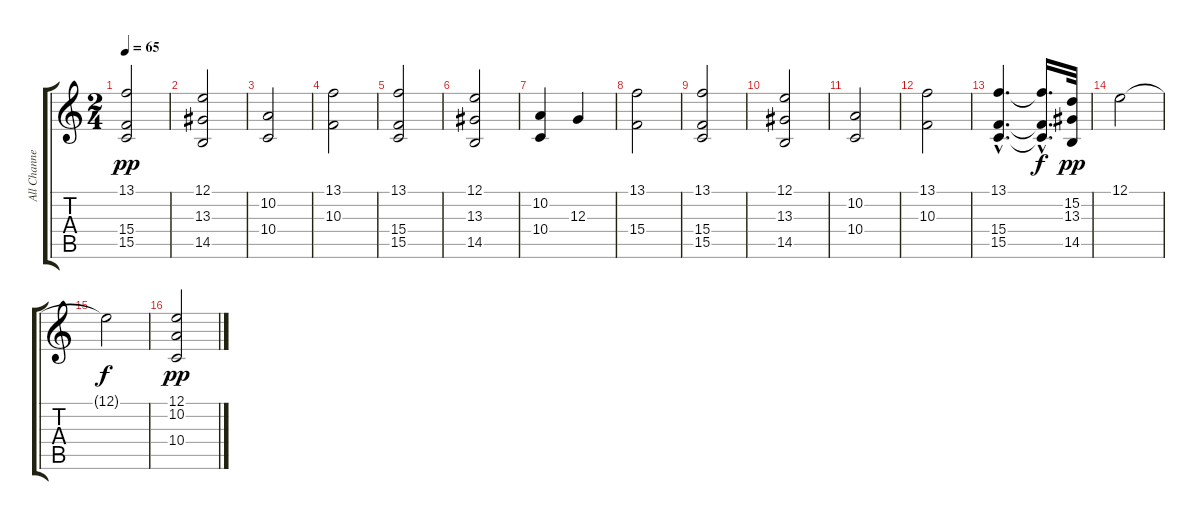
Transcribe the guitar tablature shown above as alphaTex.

\track ("All Channels*merged" "All Channe") {instrument stringensemble2}
\staff {score tabs}
\tuning (E4 B3 G3 D3 A2 E2) {hide}
\ts (2 4)
\tempo 65
\clef g2
\ks c
(13.1 15.4 15.5).2{dy pp} |
(12.1 13.3 14.5).2 |
(10.2 10.4).2 |
(13.1 10.3).2 |
(13.1 15.4 15.5).2 |
(12.1 13.3 14.5).2 |
(10.2 10.4).4 12.3.4 |
(13.1 15.4).2 |
(13.1 15.4 15.5).2 |
(12.1 13.3 14.5).2 |
(10.2 10.4).2 |
(13.1 10.3).2 |
(13.1{hac} 15.4{hac} 15.5{hac}).4{d} (13.1{hac t} 15.4{hac t} 15.5{hac t}).16{d dy f} (15.2 13.3 14.5).32{dy pp} |
12.1.2 |
12.1{t}.2{dy f} |
(12.1 10.2 10.4).2{dy pp}
